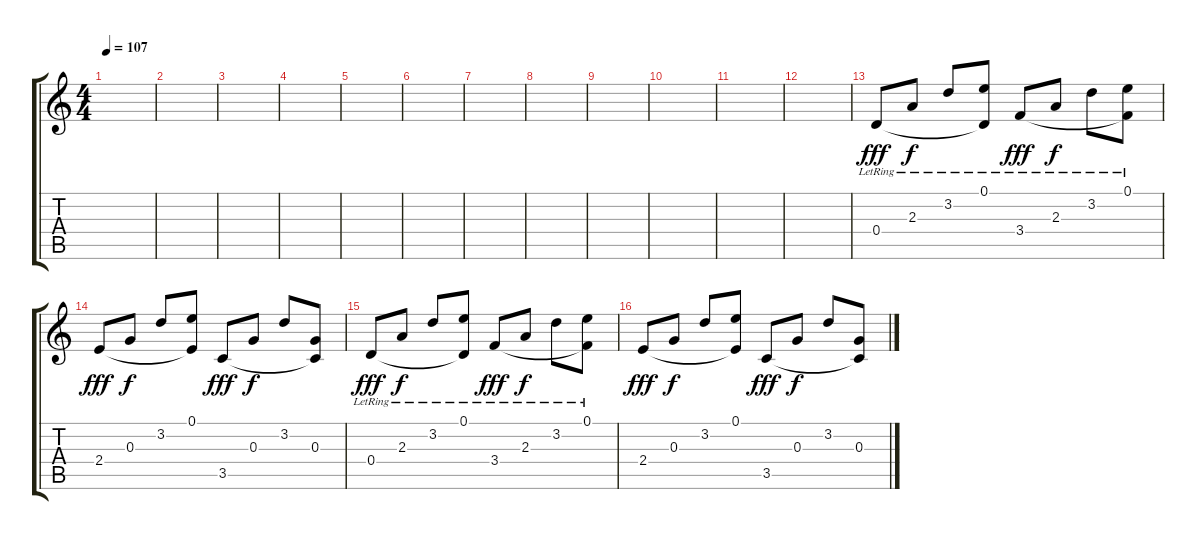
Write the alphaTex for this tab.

\track "" {instrument electricguitarclean}
\staff {score tabs}
\tuning (E4 B3 G3 D3 A2 E2) {hide}
\ts (4 4)
\tempo 107
\clef g2
\ks c
|
|
|
|
|
|
|
|
|
|
|
|
\section ("" "")
0.4{lr}.8{dy fff} 2.3{lr}.8{dy f} 3.2{lr}.8 (0.1{lr} 0.4{t}).8 3.4{lr}.8{dy fff} 2.3{lr}.8{dy f} 3.2{lr}.8 (0.1{lr} 3.4{t}).8 |
2.4.8{dy fff} 0.3.8{dy f} 3.2.8 (0.1 2.4{t}).8 3.5.8{dy fff} 0.3.8{dy f} 3.2.8 (0.3 3.5{t}).8 |
0.4{lr}.8{dy fff} 2.3{lr}.8{dy f} 3.2{lr}.8 (0.1{lr} 0.4{t}).8 3.4{lr}.8{dy fff} 2.3{lr}.8{dy f} 3.2{lr}.8 (0.1{lr} 3.4{t}).8 |
2.4.8{dy fff} 0.3.8{dy f} 3.2.8 (0.1 2.4{t}).8 3.5.8{dy fff} 0.3.8{dy f} 3.2.8 (0.3 3.5{t}).8
